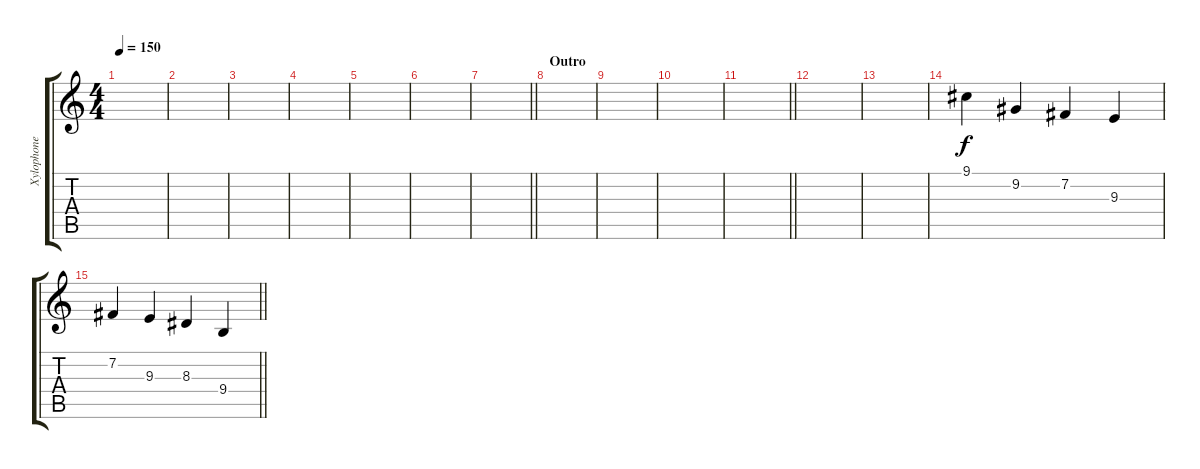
\track ("Xylophone" "Xylophone") {instrument glockenspiel}
\staff {score tabs}
\tuning (E4 B3 G3 D3 A2 E2) {hide}
\ts (4 4)
\tempo 150
\clef g2
\ks c
|
|
|
|
|
|
\barLineRight lightlight
|
\section ("" "Outro")
|
|
|
\barLineRight lightlight
|
|
|
9.1.4 9.2.4 7.2.4 9.3.4 |
\barLineRight lightlight
7.2.4 9.3.4 8.3.4 9.4.4
